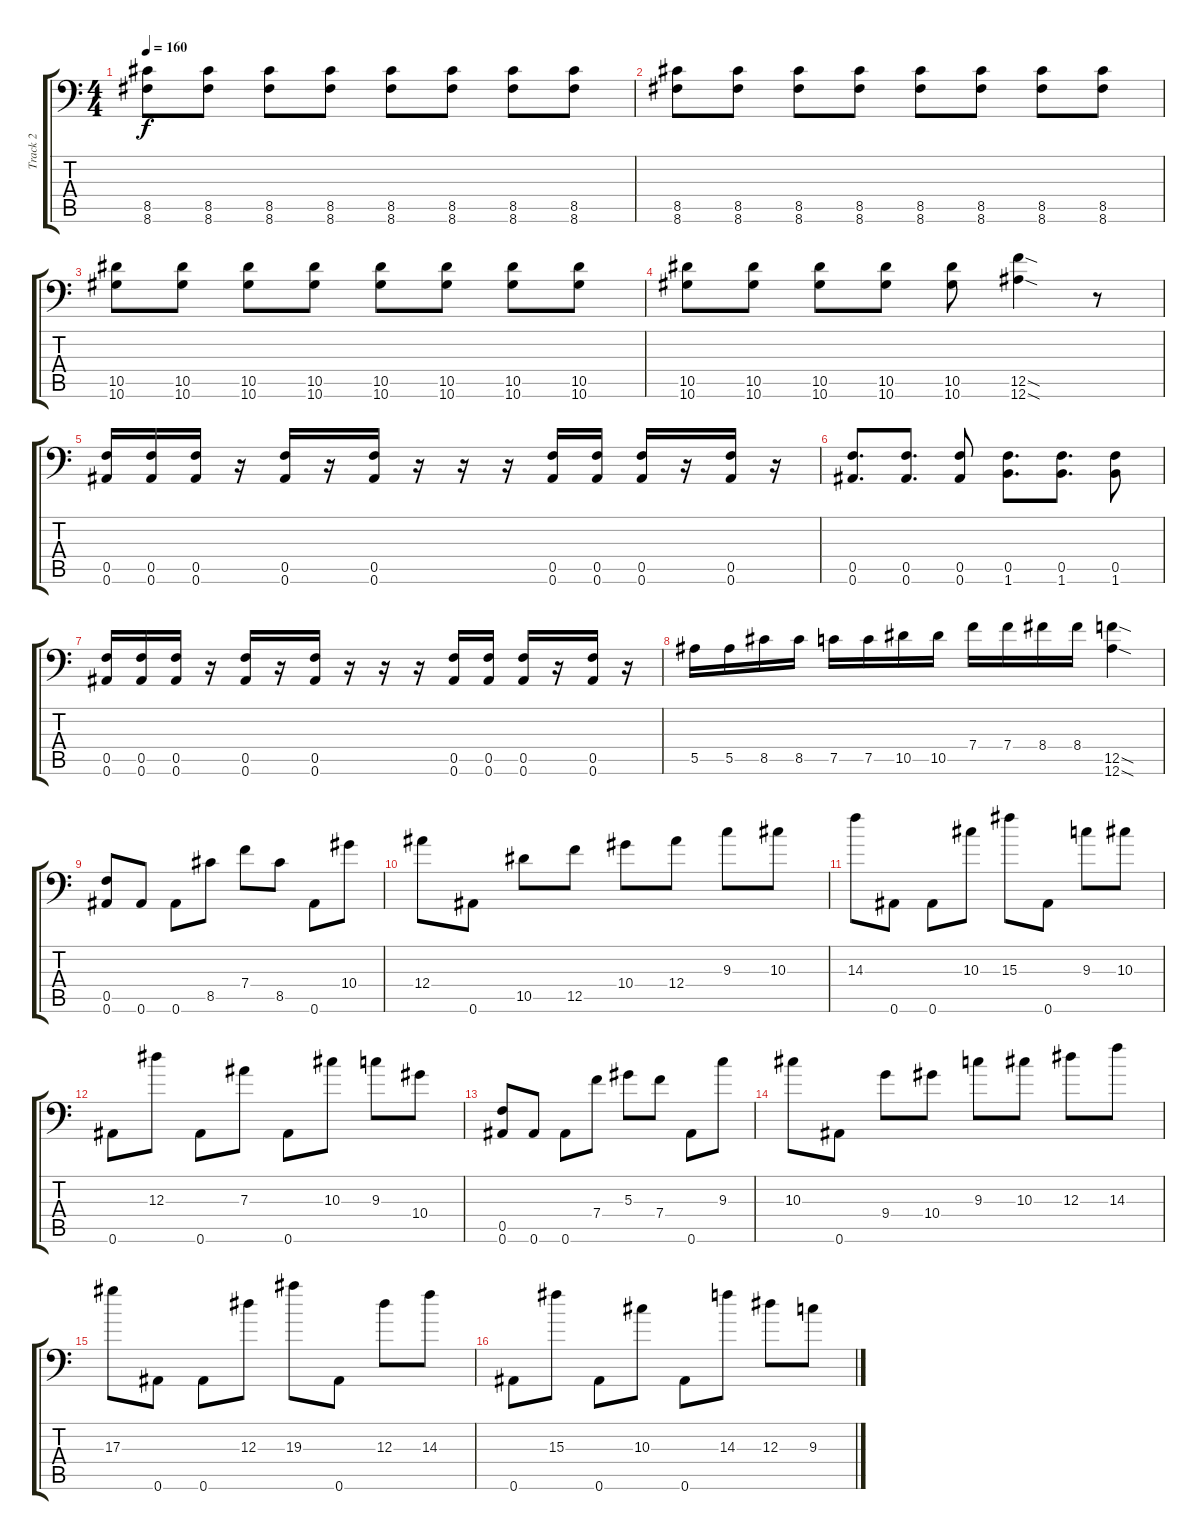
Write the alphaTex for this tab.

\track ("Track 2" "Track 2") {instrument distortionguitar}
\staff {score tabs}
\tuning (C4 G3 Eb3 Bb2 F2 Bb1) {hide}
\ts (4 4)
\tempo 160
\clef f4
\ks c
(8.5 8.6).8{dy f} (8.5 8.6).8 (8.5 8.6).8 (8.5 8.6).8 (8.5 8.6).8 (8.5 8.6).8 (8.5 8.6).8 (8.5 8.6).8 |
(8.5 8.6).8 (8.5 8.6).8 (8.5 8.6).8 (8.5 8.6).8 (8.5 8.6).8 (8.5 8.6).8 (8.5 8.6).8 (8.5 8.6).8 |
(10.5 10.6).8 (10.5 10.6).8 (10.5 10.6).8 (10.5 10.6).8 (10.5 10.6).8 (10.5 10.6).8 (10.5 10.6).8 (10.5 10.6).8 |
(10.5 10.6).8 (10.5 10.6).8 (10.5 10.6).8 (10.5 10.6).8 (10.5 10.6).8 (12.5{sod} 12.6{sod}).4 r.8 |
(0.5 0.6).16 (0.5 0.6).16 (0.5 0.6).16 r.16 (0.5 0.6).16 r.16 (0.5 0.6).16 r.16 r.16 r.16 (0.5 0.6).16 (0.5 0.6).16 (0.5 0.6).16 r.16 (0.5 0.6).16 r.16 |
(0.5 0.6).8{d} (0.5 0.6).8{d} (0.5 0.6).8 (0.5 1.6).8{d} (0.5 1.6).8{d} (0.5 1.6).8 |
(0.5 0.6).16 (0.5 0.6).16 (0.5 0.6).16 r.16 (0.5 0.6).16 r.16 (0.5 0.6).16 r.16 r.16 r.16 (0.5 0.6).16 (0.5 0.6).16 (0.5 0.6).16 r.16 (0.5 0.6).16 r.16 |
5.5.16 5.5.16 8.5.16 8.5.16 7.5.16 7.5.16 10.5.16 10.5.16 7.4.16 7.4.16 8.4.16 8.4.16 (12.5{sod} 12.6{sod}).4 |
(0.5 0.6).8 0.6.8 0.6.8 8.5.8 7.4.8 8.5.8 0.6.8 10.4.8 |
12.4.8 0.6.8 10.5.8 12.5.8 10.4.8 12.4.8 9.3.8 10.3.8 |
14.3.8 0.6.8 0.6.8 10.3.8 15.3.8 0.6.8 9.3.8 10.3.8 |
0.6.8 12.3.8 0.6.8 7.3.8 0.6.8 10.3.8 9.3.8 10.4.8 |
(0.5 0.6).8 0.6.8 0.6.8 7.4.8 5.3.8 7.4.8 0.6.8 9.3.8 |
10.3.8 0.6.8 9.4.8 10.4.8 9.3.8 10.3.8 12.3.8 14.3.8 |
17.3.8 0.6.8 0.6.8 12.3.8 19.3.8 0.6.8 12.3.8 14.3.8 |
0.6.8 15.3.8 0.6.8 10.3.8 0.6.8 14.3.8 12.3.8 9.3.8
